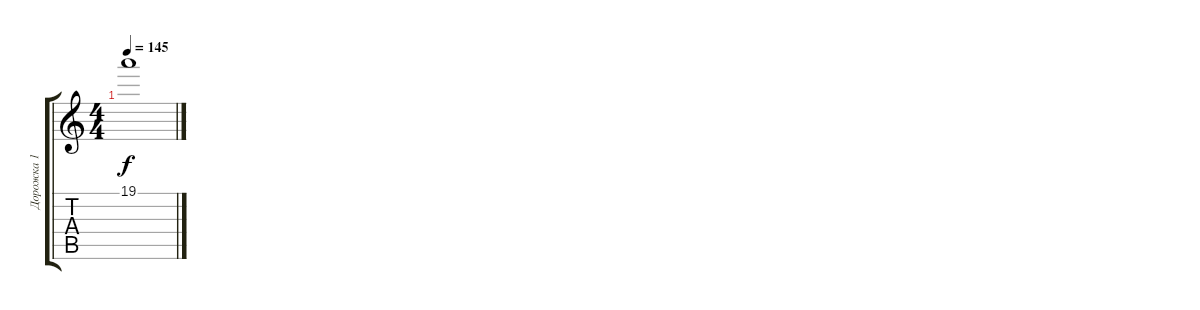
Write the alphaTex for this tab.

\track ("Дорожка 1" "Дорожка 1") {instrument distortionguitar}
\staff {score tabs}
\tuning (D4 A3 F3 C3 G2 D2) {hide}
\ts (4 4)
\tempo 145
\clef g2
\ks c
19.1{t}.1{dy f}
